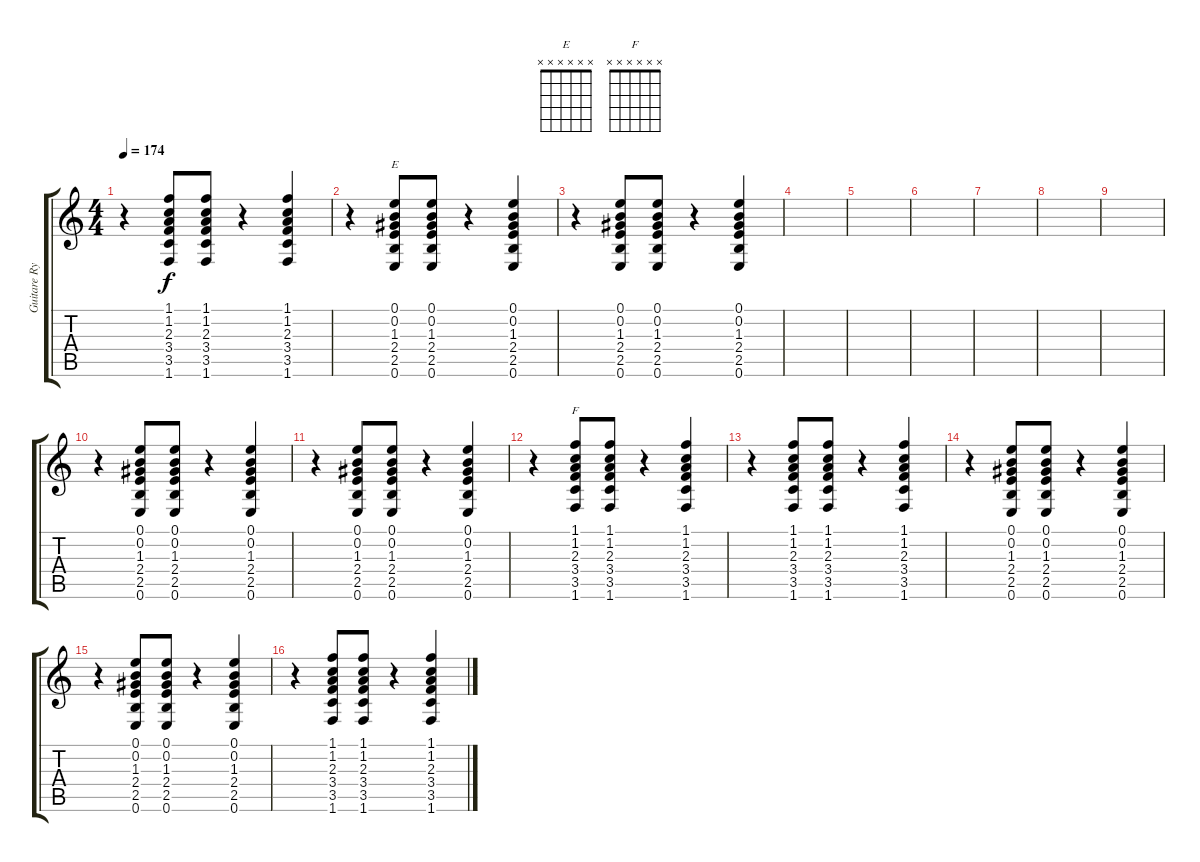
\track ("Guitare Rythmique" "Guitare Ry") {instrument distortionguitar}
\staff {score tabs}
\tuning (E4 B3 G3 D3 A2 E2) {hide}
\chord ("E" x x x x x x) {firstfret 0}
\chord ("F" x x x x x x) {firstfret 0}
\ts (4 4)
\tempo 174
\clef g2
\ks c
r.4{dy f} (1.1 1.2 2.3 3.4 3.5 1.6).8 (1.1 1.2 2.3 3.4 3.5 1.6).8 r.4 (1.1 1.2 2.3 3.4 3.5 1.6).4 |
r.4 (0.1 0.2 1.3 2.4 2.5 0.6).8{ch "E"} (0.1 0.2 1.3 2.4 2.5 0.6).8 r.4 (0.1 0.2 1.3 2.4 2.5 0.6).4 |
r.4 (0.1 0.2 1.3 2.4 2.5 0.6).8 (0.1 0.2 1.3 2.4 2.5 0.6).8 r.4 (0.1 0.2 1.3 2.4 2.5 0.6).4 |
|
|
|
|
|
|
r.4 (0.1 0.2 1.3 2.4 2.5 0.6).8 (0.1 0.2 1.3 2.4 2.5 0.6).8 r.4 (0.1 0.2 1.3 2.4 2.5 0.6).4 |
r.4 (0.1 0.2 1.3 2.4 2.5 0.6).8 (0.1 0.2 1.3 2.4 2.5 0.6).8 r.4 (0.1 0.2 1.3 2.4 2.5 0.6).4 |
r.4 (1.1 1.2 2.3 3.4 3.5 1.6).8{ch "F"} (1.1 1.2 2.3 3.4 3.5 1.6).8 r.4 (1.1 1.2 2.3 3.4 3.5 1.6).4 |
r.4 (1.1 1.2 2.3 3.4 3.5 1.6).8 (1.1 1.2 2.3 3.4 3.5 1.6).8 r.4 (1.1 1.2 2.3 3.4 3.5 1.6).4 |
r.4 (0.1 0.2 1.3 2.4 2.5 0.6).8 (0.1 0.2 1.3 2.4 2.5 0.6).8 r.4 (0.1 0.2 1.3 2.4 2.5 0.6).4 |
r.4 (0.1 0.2 1.3 2.4 2.5 0.6).8 (0.1 0.2 1.3 2.4 2.5 0.6).8 r.4 (0.1 0.2 1.3 2.4 2.5 0.6).4 |
r.4 (1.1 1.2 2.3 3.4 3.5 1.6).8 (1.1 1.2 2.3 3.4 3.5 1.6).8 r.4 (1.1 1.2 2.3 3.4 3.5 1.6).4
